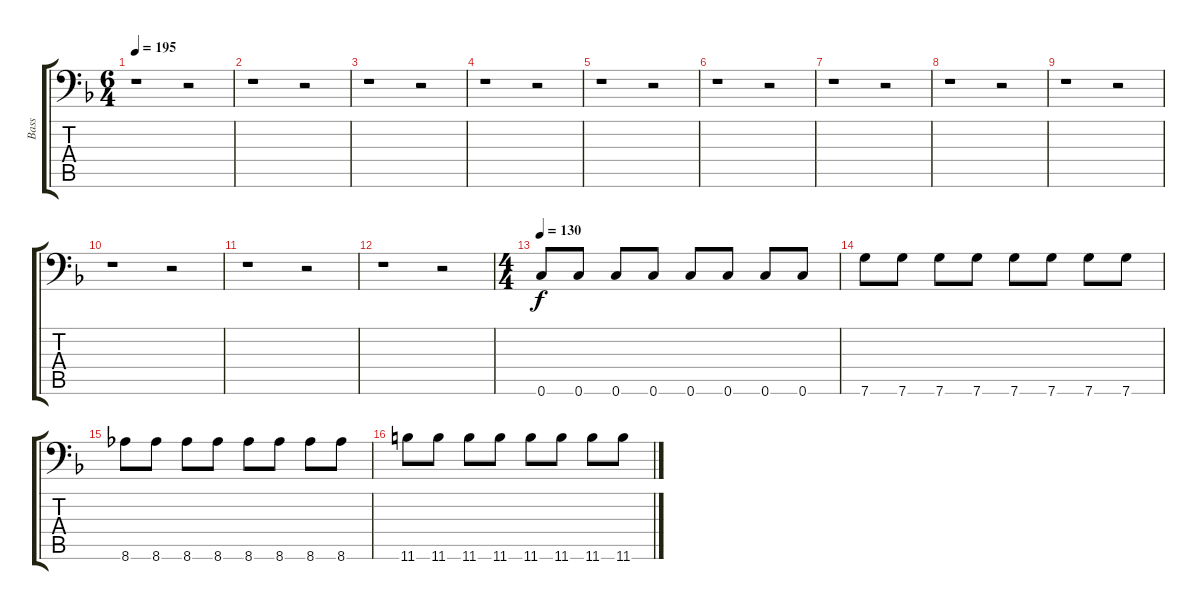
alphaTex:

\track ("Bass" "Bass") {instrument electricbasspick}
\staff {score tabs}
\tuning (D3 A2 F2 C2 G1 C1) {hide}
\ts (6 4)
\tempo 195
\clef f4
\ks f
r.1{dy f} r.2 |
r.1 r.2 |
r.1 r.2 |
r.1 r.2 |
r.1 r.2 |
r.1 r.2 |
r.1 r.2 |
r.1 r.2 |
r.1 r.2 |
r.1 r.2 |
r.1 r.2 |
r.1 r.2 |
\ts (4 4)
\tempo 130
0.6.8{ot 8vb} 0.6.8{ot 8vb} 0.6.8{ot 8vb} 0.6.8{ot 8vb} 0.6.8{ot 8vb} 0.6.8{ot 8vb} 0.6.8{ot 8vb} 0.6.8{ot 8vb} |
7.6.8{ot 8vb} 7.6.8{ot 8vb} 7.6.8{ot 8vb} 7.6.8{ot 8vb} 7.6.8{ot 8vb} 7.6.8{ot 8vb} 7.6.8{ot 8vb} 7.6.8{ot 8vb} |
8.6.8{ot 8vb} 8.6.8{ot 8vb} 8.6.8{ot 8vb} 8.6.8{ot 8vb} 8.6.8{ot 8vb} 8.6.8{ot 8vb} 8.6.8{ot 8vb} 8.6.8{ot 8vb} |
11.6.8{ot 8vb} 11.6.8{ot 8vb} 11.6.8{ot 8vb} 11.6.8{ot 8vb} 11.6.8{ot 8vb} 11.6.8{ot 8vb} 11.6.8{ot 8vb} 11.6.8{ot 8vb}
